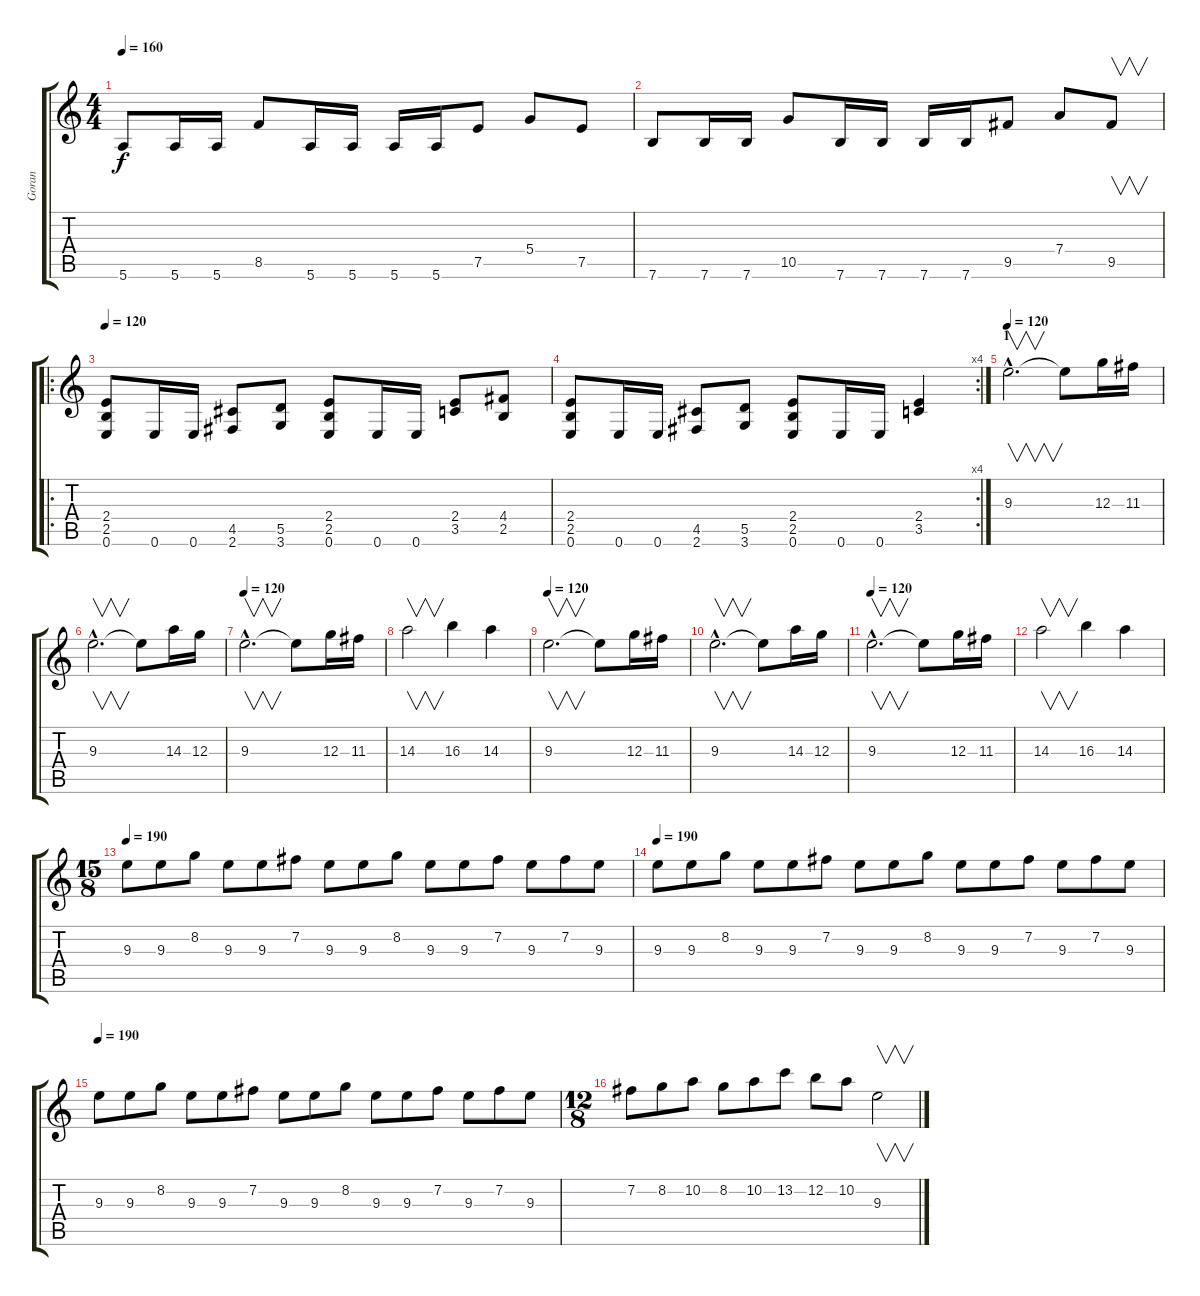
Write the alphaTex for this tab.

\track ("Goran" "Goran") {instrument distortionguitar}
\staff {score tabs}
\tuning (E4 B3 G3 D3 A2 E2) {hide}
\ts (4 4)
\tempo 160
\clef g2
\ks c
5.6.8{dy f} 5.6.16 5.6.16 8.5.8 5.6.16 5.6.16 5.6.16 5.6.16 7.5.8 5.4.8 7.5.8 |
7.6.8 7.6.16 7.6.16 10.5.8 7.6.16 7.6.16 7.6.16 7.6.16 9.5.8 7.4.8 9.5.8{v} |
\ro
\tempo 120
(2.4 2.5 0.6).8 0.6.16 0.6.16 (4.5 2.6).8 (5.5 3.6).8 (2.4 2.5 0.6).8 0.6.16 0.6.16 (2.4 3.5).8 (4.4 2.5).8 |
\rc 4
(2.4 2.5 0.6).8 0.6.16 0.6.16 (4.5 2.6).8 (5.5 3.6).8 (2.4 2.5 0.6).8 0.6.16 0.6.16 (2.4 3.5).4 |
\section ("" "1")
\tempo 120
9.3{hac}.2{v d} 9.3{t}.8 12.3.16 11.3.16 |
9.3{hac}.2{v d} 9.3{t}.8 14.3.16 12.3.16 |
\tempo 120
9.3{hac}.2{v d} 9.3{t}.8 12.3.16 11.3.16 |
14.3.2{v} 16.3.4 14.3.4 |
\tempo 120
9.3.2{v d} 9.3{t}.8 12.3.16 11.3.16 |
9.3{hac}.2{v d} 9.3{t}.8 14.3.16 12.3.16 |
\tempo 120
9.3{hac}.2{v d} 9.3{t}.8 12.3.16 11.3.16 |
14.3.2{v} 16.3.4 14.3.4 |
\ts (15 8)
\tempo 180
\tempo 190
9.3.8 9.3.8 8.2.8 9.3.8 9.3.8 7.2.8 9.3.8 9.3.8 8.2.8 9.3.8 9.3.8 7.2.8 9.3.8 7.2.8 9.3.8 |
\tempo 190
9.3.8 9.3.8 8.2.8 9.3.8 9.3.8 7.2.8 9.3.8 9.3.8 8.2.8 9.3.8 9.3.8 7.2.8 9.3.8 7.2.8 9.3.8 |
\tempo 190
9.3.8 9.3.8 8.2.8 9.3.8 9.3.8 7.2.8 9.3.8 9.3.8 8.2.8 9.3.8 9.3.8 7.2.8 9.3.8 7.2.8 9.3.8 |
\ts (12 8)
7.2.8 8.2.8 10.2.8 8.2.8 10.2.8 13.2.8 12.2.8 10.2.8 9.3.2{v}
